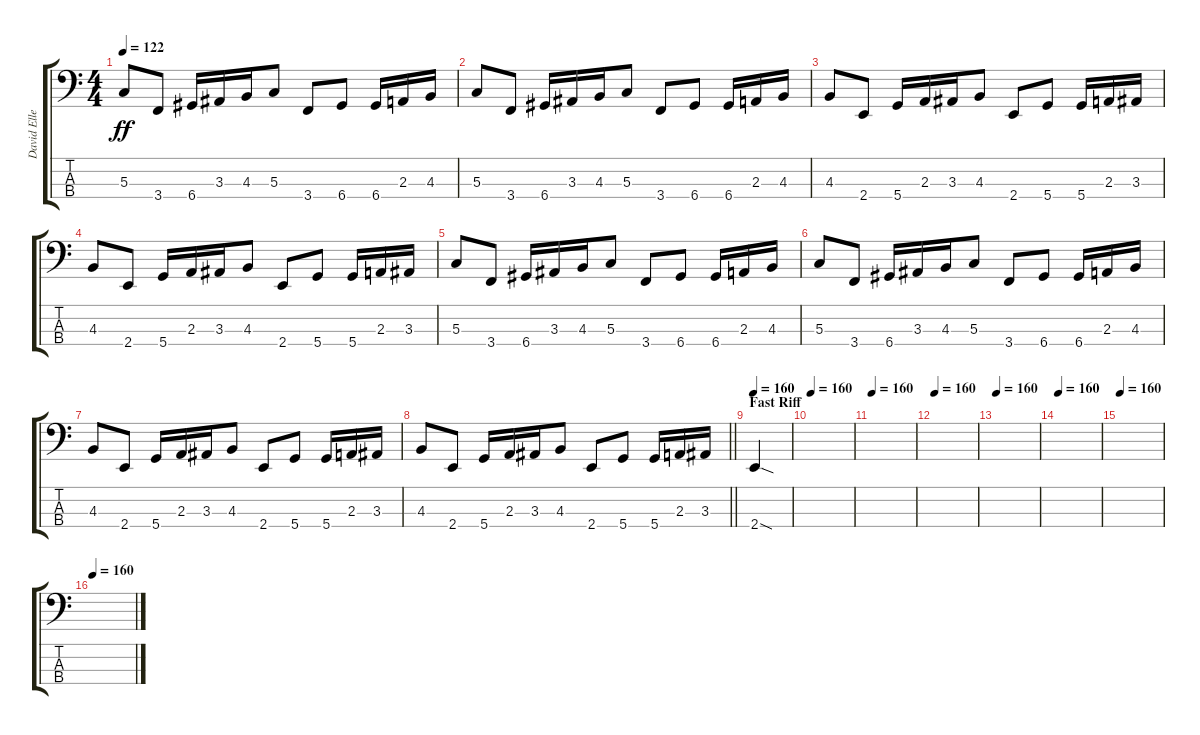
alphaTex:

\track ("David Ellefson" "David Elle") {instrument electricbasspick}
\staff {score tabs}
\tuning (F2 C2 G1 D1) {hide}
\ts (4 4)
\tempo 122
\clef f4
\ks c
5.3.8{dy ff} 3.4.8 6.4.16 3.3.16 4.3.16 5.3.8 3.4.8 6.4.8 6.4.16 2.3.16 4.3.16 |
5.3.8 3.4.8 6.4.16 3.3.16 4.3.16 5.3.8 3.4.8 6.4.8 6.4.16 2.3.16 4.3.16 |
4.3.8 2.4.8 5.4.16 2.3.16 3.3.16 4.3.8 2.4.8 5.4.8 5.4.16 2.3.16 3.3.16 |
4.3.8 2.4.8 5.4.16 2.3.16 3.3.16 4.3.8 2.4.8 5.4.8 5.4.16 2.3.16 3.3.16 |
5.3.8 3.4.8 6.4.16 3.3.16 4.3.16 5.3.8 3.4.8 6.4.8 6.4.16 2.3.16 4.3.16 |
5.3.8 3.4.8 6.4.16 3.3.16 4.3.16 5.3.8 3.4.8 6.4.8 6.4.16 2.3.16 4.3.16 |
4.3.8 2.4.8 5.4.16 2.3.16 3.3.16 4.3.8 2.4.8 5.4.8 5.4.16 2.3.16 3.3.16 |
\barLineRight lightlight
4.3.8 2.4.8 5.4.16 2.3.16 3.3.16 4.3.8 2.4.8 5.4.8 5.4.16 2.3.16 3.3.16 |
\section ("" "Fast Riff")
\tempo 160
2.4{sod}.4 |
\tempo 160
|
\tempo 160
|
\tempo 160
|
\tempo 160
|
\tempo 160
|
\tempo 160
|
\tempo 160
